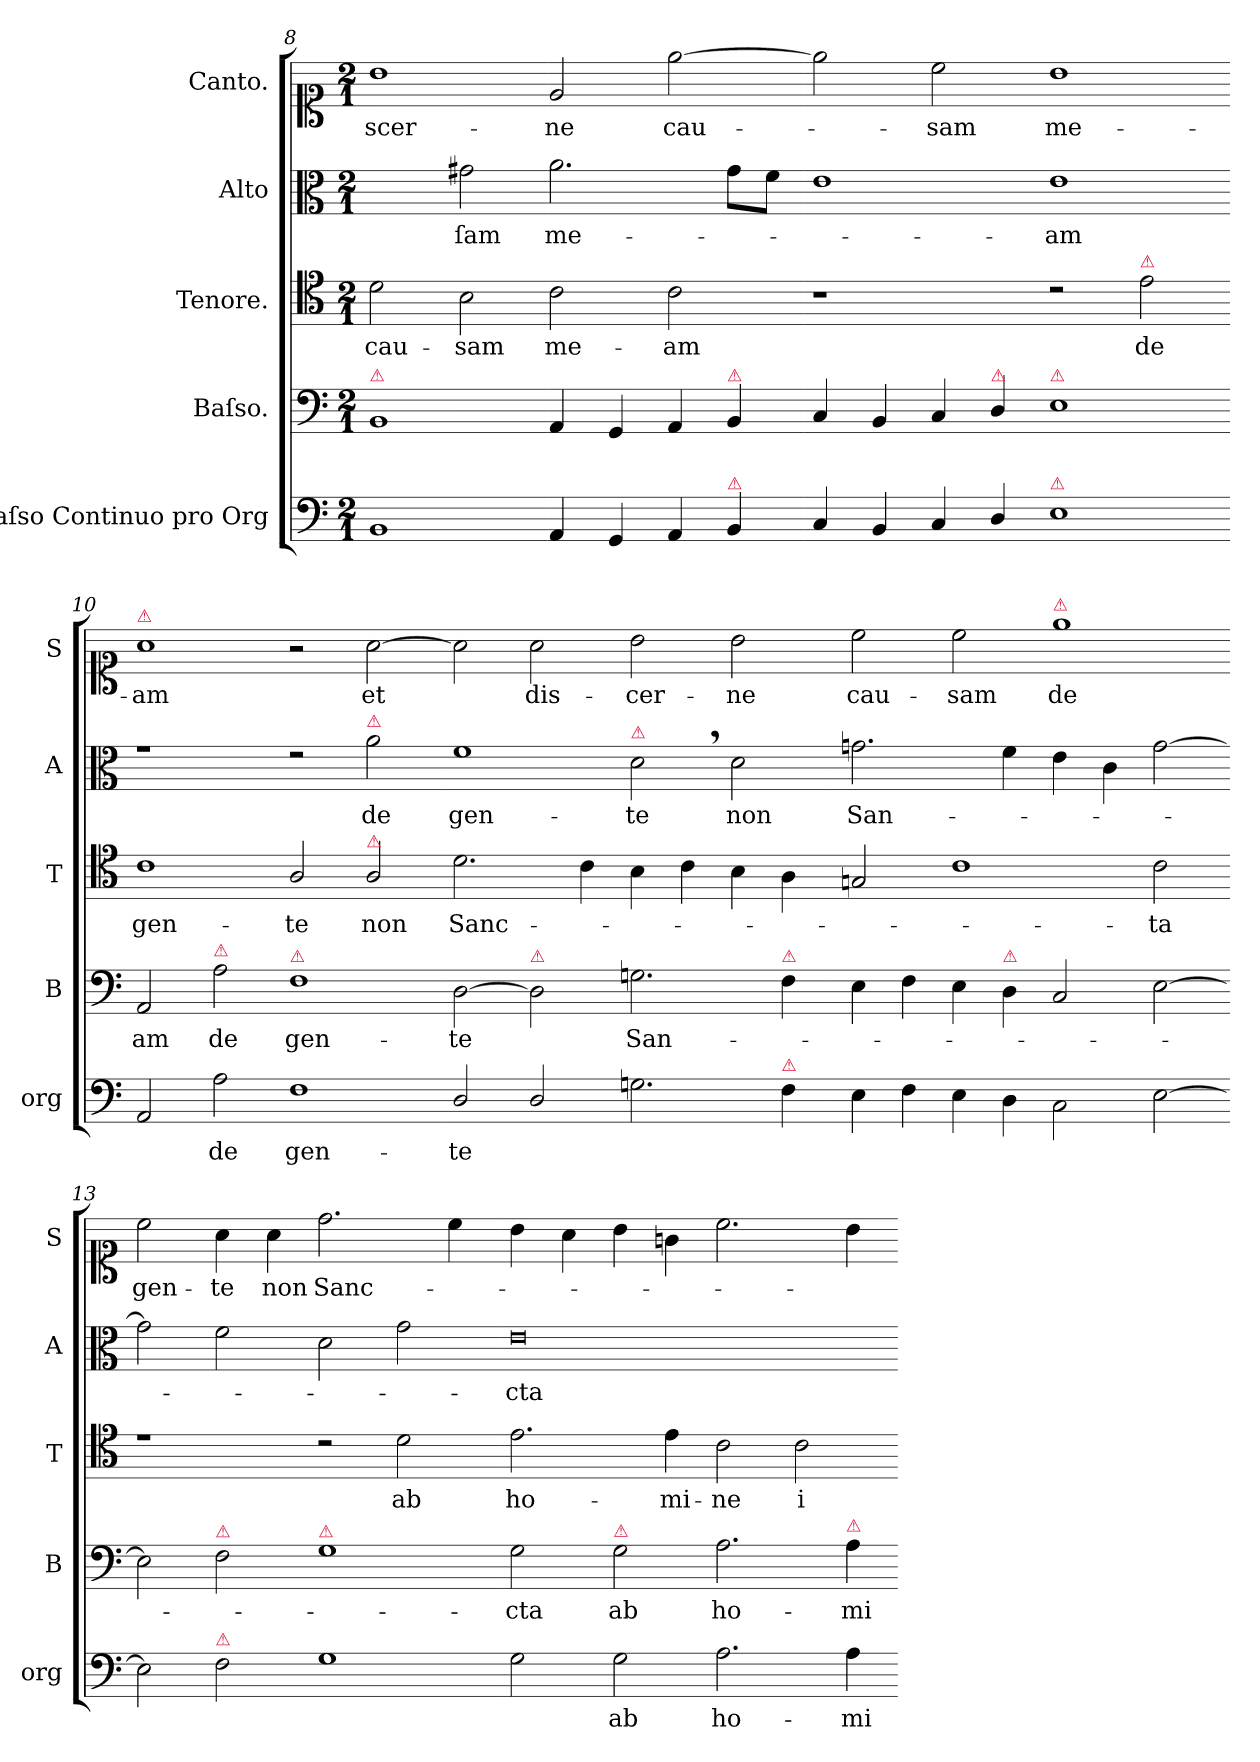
**kern	**text	**kern	**text	**kern	**text	**kern	**text	**kern	**text
*part5	*part5	*part4	*part4	*part3	*part3	*part2	*part2	*part1	*part1
*staff5	*staff5	*staff4	*staff4	*staff3	*staff3	*staff2	*staff2	*staff1	*staff1
*I"Baſso Continuo pro Org	*	*I"Baſso.	*	*I"Tenore.	*	*I"Alto	*	*I"Canto.	*
*I'org	*	*I'B	*	*I'T	*	*I'A	*	*I'S	*
*clefF4	*	*clefF4	*	*clefC4	*	*clefC3	*	*clefC1	*
*k[]	*	*k[]	*	*k[]	*	*k[]	*	*k[]	*
*M2/1	*	*M2/1	*	*M2/1	*	*M2/1	*	*M2/1	*
=8	=8	=8	=8	=8	=8	=8	=8	=8	=8
!	!	!LO:TX:a:color=crimson:t=⚠	!	!	!	!	!	!	!
1BB	.	1BB	.	2d\	cau-	2ryy	.	1b	-scer-
.	.	.	.	2B\	-sam	2g#X\	-ſam	.	.
4AA/	.	4AA/	.	2c\	me-	2.a\	me-	2e/	-ne
4GG/	.	4GG/	.	.	.	.	.	.	.
4AA/	.	4AA/	.	2c\	-am	.	.	[2ee	cau-
!	!	!LO:TX:a:color=crimson:t=⚠	!	!	!	!	!	!	!
!LO:TX:a:color=crimson:t=⚠	!	!	!	!	!	!	!	!	!
4BB/	.	4BB/	.	.	.	8g#\L	.	.	.
.	.	.	.	.	.	8f\J	.	.	.
=9-	=9-	=9-	=9-	=9-	=9-	=9-	=9-	=9-	=9-
4C/	.	4C/	.	1r	.	1e	.	2ee]	.
4BB/	.	4BB/	.	.	.	.	.	.	.
4C/	.	4C/	.	.	.	.	.	2cc\	-sam
!	!	!LO:TX:a:color=crimson:t=⚠	!	!	!	!	!	!	!
4D/	.	4D/	.	.	.	.	.	.	.
!	!	!LO:TX:a:color=crimson:t=⚠	!	!	!	!	!	!	!
!LO:TX:a:color=crimson:t=⚠	!	!	!	!	!	!	!	!	!
1E	.	1E	.	2rc	.	1e	-am	1b	me-
!	!	!	!	!LO:TX:a:color=crimson:t=⚠	!	!	!	!	!
.	.	.	.	2e\	de	.	.	.	.
=10-	=10-	=10-	=10-	=10-	=10-	=10-	=10-	=10-	=10-
!	!	!	!	!	!	!	!	!LO:TX:a:color=crimson:t=⚠	!
2AA/	.	2AA/	-am	1c	gen-	1rg	.	1a	-am
!	!	!LO:TX:a:color=crimson:t=⚠	!	!	!	!	!	!	!
2A\	de	2A\	de	.	.	.	.	.	.
!	!	!LO:TX:a:color=crimson:t=⚠	!	!	!	!	!	!	!
1F	gen-	1F	gen-	2A/	-te	2re	.	2r	.
!	!	!	!	!	!	!LO:TX:a:color=crimson:t=⚠	!	!	!
!	!	!	!	!LO:TX:a:color=crimson:t=⚠	!	!	!	!	!
.	.	.	.	2A/	non	2a\	de	[2a\	et
=11-	=11-	=11-	=11-	=11-	=11-	=11-	=11-	=11-	=11-
2D/	-te	[2D\	-te	2.d\	Sanc-	1f	gen-	2a\]	.
!	!	!LO:TX:a:color=crimson:t=⚠	!	!	!	!	!	!	!
2D/	.	2D\]	.	.	.	.	.	2a\	dis-
.	.	.	.	4c\	.	.	.	.	.
!	!	!	!	!	!	!LO:TX:a:color=crimson:t=⚠	!	!	!
2.Gn\	.	2.Gn\	San-	4B\	.	2d,<\	-te	2b\	-cer-
.	.	.	.	4c\	.	.	.	.	.
.	.	.	.	4B\	.	2d\	non	2b\	-ne
!	!	!LO:TX:a:color=crimson:t=⚠	!	!	!	!	!	!	!
!LO:TX:a:color=crimson:t=⚠	!	!	!	!	!	!	!	!	!
4F\	.	4F\	.	4A\	.	.	.	.	.
=12-	=12-	=12-	=12-	=12-	=12-	=12-	=12-	=12-	=12-
4E\	.	4E\	.	2Gn/	.	2.gn\	San-	2cc\	cau-
4F\	.	4F\	.	.	.	.	.	.	.
4E\	.	4E\	.	1c	.	.	.	2cc\	-sam
!	!	!LO:TX:a:color=crimson:t=⚠	!	!	!	!	!	!	!
4D\	.	4D\	.	.	.	4f\	.	.	.
!	!	!	!	!	!	!	!	!LO:TX:a:color=crimson:t=⚠	!
2C\	.	2C/	.	.	.	4e\	.	1ee	de
.	.	.	.	.	.	4c\	.	.	.
[2E\	.	[2E\	.	2c\	-ta	[2g\	.	.	.
=13-	=13-	=13-	=13-	=13-	=13-	=13-	=13-	=13-	=13-
2E\]	.	2E\]	.	1re	.	2g\]	.	2cc\	gen-
!	!	!LO:TX:a:color=crimson:t=⚠	!	!	!	!	!	!	!
!LO:TX:a:color=crimson:t=⚠	!	!	!	!	!	!	!	!	!
2F\	.	2F\	.	.	.	2f\	.	4a\	-te
.	.	.	.	.	.	.	.	4a\	non
!	!	!LO:TX:a:color=crimson:t=⚠	!	!	!	!	!	!	!
1G	.	1G	.	2rc	.	2d\	.	2.dd\	Sanc-
.	.	.	.	2d\	ab	2g\	.	.	.
.	.	.	.	.	.	.	.	4cc\	.
=14-	=14-	=14-	=14-	=14-	=14-	=14-	=14-	=14-	=14-
2G\	.	2G\	-cta	2.e\	ho-	0e	-cta	4b\	.
.	.	.	.	.	.	.	.	4a\	.
!	!	!LO:TX:a:color=crimson:t=⚠	!	!	!	!	!	!	!
2G\	ab	2G\	ab	.	.	.	.	4b\	.
.	.	.	.	4e\	-mi-	.	.	4gn\	.
2.A\	ho-	2.A\	ho-	2c\	-ne	.	.	2.cc\	.
.	.	.	.	2c\	i-	.	.	.	.
!	!	!LO:TX:a:color=crimson:t=⚠	!	!	!	!	!	!	!
4A\	-mi	4A\	-mi-	.	.	.	.	4b\	.
=-	=-	=-	=-	=-	=-	=-	=-	=-	=-
*-	*-	*-	*-	*-	*-	*-	*-	*-	*-
